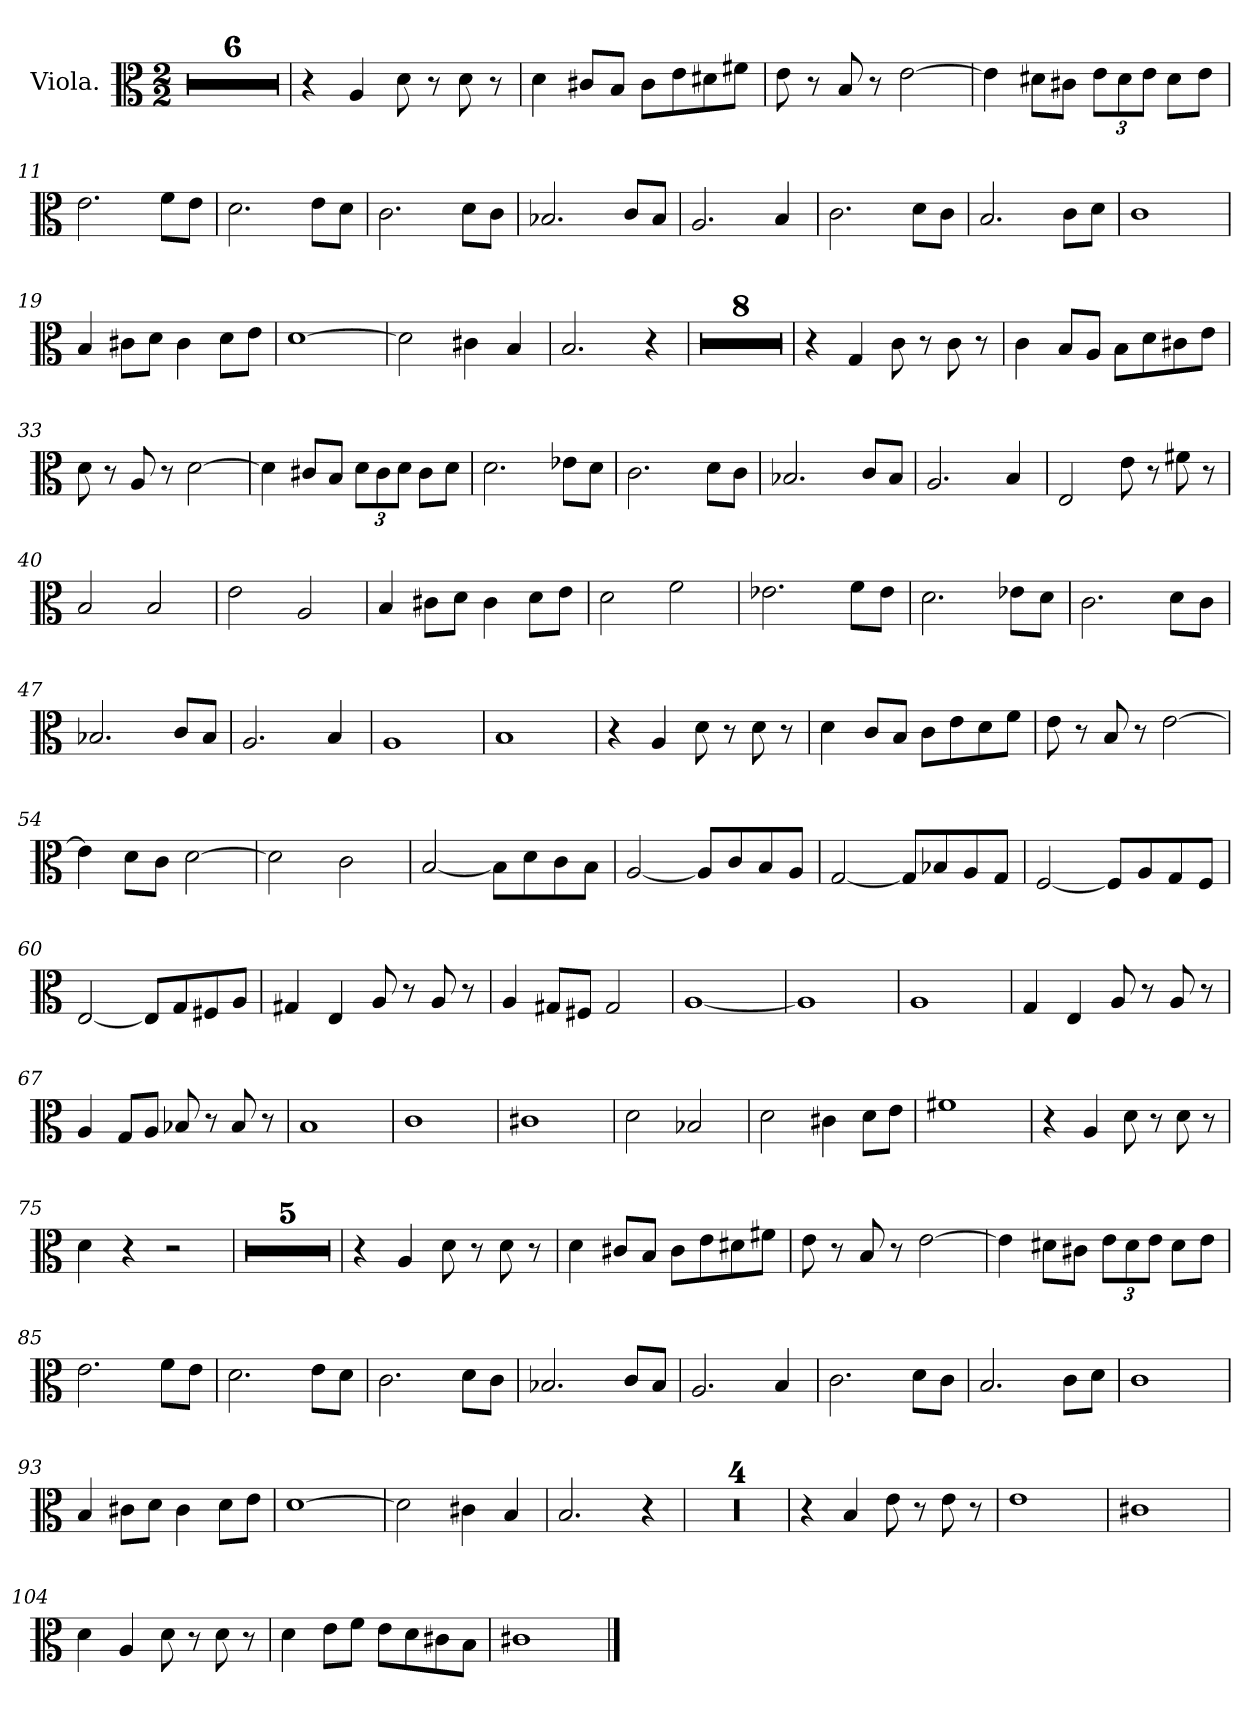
**kern
*part1
*staff1
*I"Viola.
*I'Vla
*clefC3
*k[]
*M2/2
=1
1r
=2
1r
=3
1r
=4
1r
=5
1r
=6
1r
=7
4r
4A/
8d\
8r
8d\
8r
=8
4d\
8c#X/L
8B/J
8c#\L
8e\
8d#X\
8f#X\J
=9
8e\
8r
8B/
8r
[2e\
=10
4e\]
8d#X\L
8c#X\J
*Xbrackettup
12e\L
12d#\
12e\J
8d#\L
8e\J
=11
2.e\
8f\L
8e\J
=12
2.d\
8e\L
8d\J
=13
2.c\
8d\L
8c\J
=14
2.B-X/
8c/L
8B-/J
=15
2.A/
4B/
=16
2.c\
8d\L
8c\J
=17
2.B/
8c\L
8d\J
=18
1c
=19
4B/
8c#X\L
8d\J
4c#\
8d\L
8e\J
=20
[1d
=21
2d\]
4c#X\
4B/
=22
2.B/
4r
=23
1r
=24
1r
=25
1r
=26
1r
=27
1r
=28
1r
=29
1r
=30
1r
=31
4r
4G/
8c\
8r
8c\
8r
=32
4c\
8B/L
8A/J
8B\L
8d\
8c#X\
8e\J
=33
8d\
8r
8A/
8r
[2d\
=34
4d\]
8c#X/L
8B/J
12d\L
12c#\
12d\J
8c#\L
8d\J
=35
2.d\
8e-X\L
8d\J
=36
2.c\
8d\L
8c\J
=37
2.B-X/
8c/L
8B-/J
=38
2.A/
4B/
=39
2E/
8e\
8r
8f#X\
8r
=40
2B/
2B/
=41
2e\
2A/
=42
4B/
8c#X\L
8d\J
4c#\
8d\L
8e\J
=43
2d\
2f\
=44
2.e-X\
8f\L
8e-\J
=45
2.d\
8e-X\L
8d\J
=46
2.c\
8d\L
8c\J
=47
2.B-X/
8c/L
8B-/J
=48
2.A/
4B/
=49
1A
=50
1B
=51
4r
4A/
8d\
8r
8d\
8r
=52
4d\
8c/L
8B/J
8c\L
8e\
8d\
8f\J
=53
8e\
8r
8B/
8r
[2e\
=54
4e\]
8d\L
8c\J
[2d\
=55
2d\]
2c\
=56
[2B/
8B\L]
8d\
8c\
8B\J
=57
[2A/
8A/L]
8c/
8B/
8A/J
=58
[2G/
8G/L]
8B-X/
8A/
8G/J
=59
[2F/
8F/L]
8A/
8G/
8F/J
=60
[2E/
8E/L]
8G/
8F#X/
8A/J
=61
4G#X/
4E/
8A/
8r
8A/
8r
=62
4A/
8G#X/L
8F#X/J
2G#/
=63
[1A
=64
1A]
=65
1A
=66
4G/
4E/
8A/
8r
8A/
8r
=67
4A/
8G/L
8A/J
8B-X/
8r
8B-/
8r
=68
1B
=69
1c
=70
1c#X
=71
2d\
2B-X/
=72
2d\
4c#X\
8d\L
8e\J
=73
1f#X
=74
4r
4A/
8d\
8r
8d\
8r
=75
4d\
4r
2r
=76
1r
=77
1r
=78
1r
=79
1r
=80
1r
=81
4r
4A/
8d\
8r
8d\
8r
=82
4d\
8c#X/L
8B/J
8c#\L
8e\
8d#X\
8f#X\J
=83
8e\
8r
8B/
8r
[2e\
=84
4e\]
8d#X\L
8c#X\J
12e\L
12d#\
12e\J
8d#\L
8e\J
=85
2.e\
8f\L
8e\J
=86
2.d\
8e\L
8d\J
=87
2.c\
8d\L
8c\J
=88
2.B-X/
8c/L
8B-/J
=89
2.A/
4B/
=90
2.c\
8d\L
8c\J
=91
2.B/
8c\L
8d\J
=92
1c
=93
4B/
8c#X\L
8d\J
4c#\
8d\L
8e\J
=94
[1d
=95
2d\]
4c#X\
4B/
=96
2.B/
4r
=97
1r
=98
1r
=99
1r
=100
1r
=101
4r
4B/
8e\
8r
8e\
8r
=102
1e
=103
1c#X
=104
4d\
4A/
8d\
8r
8d\
8r
=105
4d\
8e\L
8f\J
8e\L
8d\
8c#X\
8B\J
=106
1c#X
==
*-
